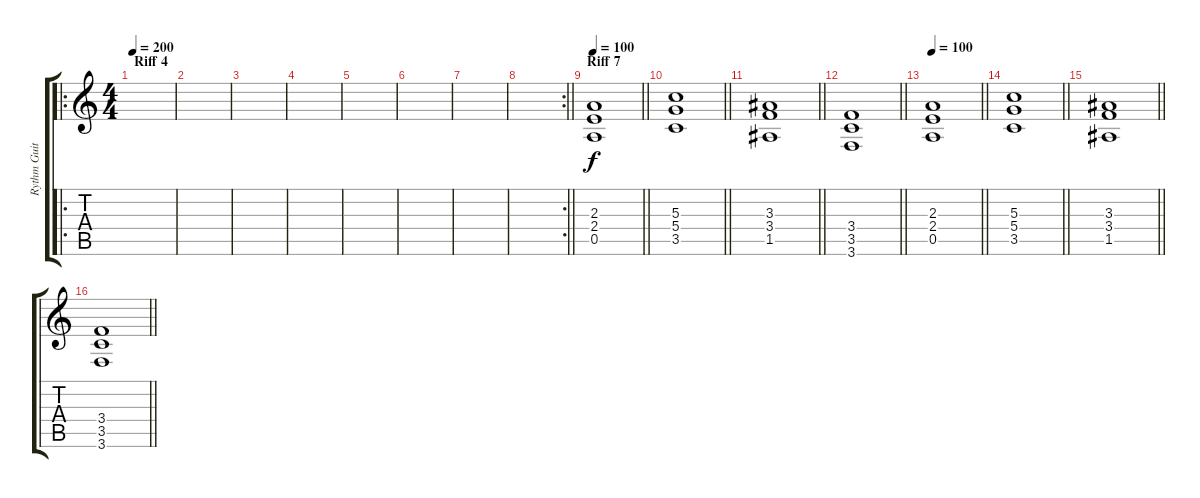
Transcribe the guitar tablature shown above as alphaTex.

\track ("Rythm Guitar Dub" "Rythm Guit") {instrument distortionguitar}
\staff {score tabs}
\tuning (E4 B3 G3 D3 A2 D2) {hide}
\ro
\ts (4 4)
\section ("" "Riff 4")
\tempo 200
\clef g2
\ks c
|
|
|
|
|
|
|
\rc 2
\barLineRight lightlight
|
\section ("" "Riff 7")
\tempo 100
\barLineRight lightlight
(2.3 2.4 0.5).1{dy f} |
\barLineRight lightlight
(5.3 5.4 3.5).1 |
\barLineRight lightlight
(3.3 3.4 1.5).1 |
\barLineRight lightlight
(3.4 3.5 3.6).1 |
\tempo 100
\barLineRight lightlight
(2.3 2.4 0.5).1 |
\barLineRight lightlight
(5.3 5.4 3.5).1 |
\barLineRight lightlight
(3.3 3.4 1.5).1 |
\barLineRight lightlight
(3.4 3.5 3.6).1
